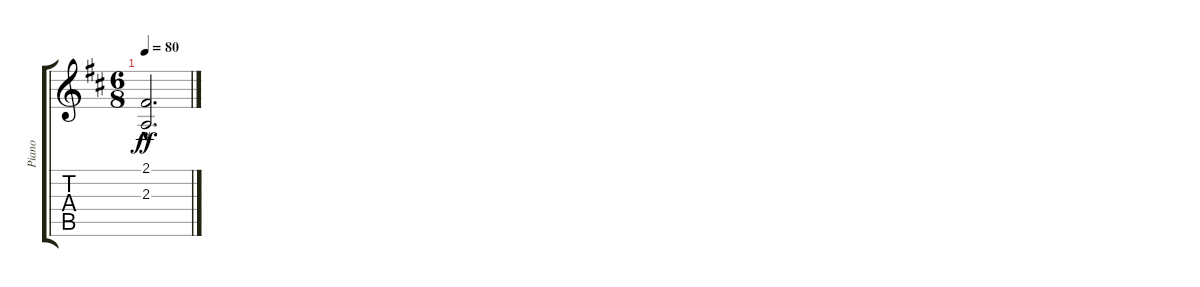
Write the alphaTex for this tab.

\track ("Piano" "Piano") {instrument brightacousticpiano}
\staff {score tabs}
\tuning (E4 B3 G3 D3 A2 E2) {hide}
\ts (6 8)
\tempo 80
\clef g2
\ks d
(2.1{hac} 2.3{hac}).2{d dy ff}
